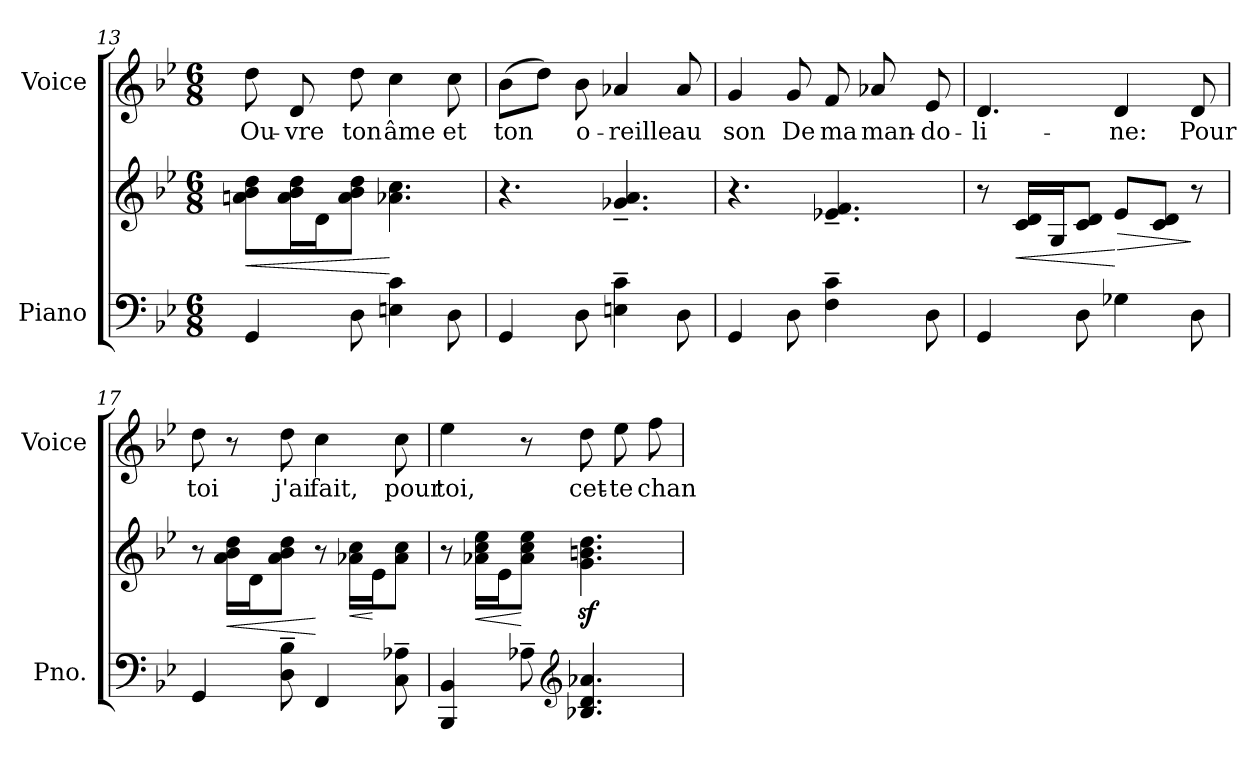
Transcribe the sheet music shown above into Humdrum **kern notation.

**kern	**kern	**dynam	**kern	**text
*part2	*part2	*part2	*part1	*part1
*staff3	*staff2	*staff2/3	*staff1	*staff1
*I"Piano	*	*	*I"Voice	*
*I'Pno.	*	*	*I'Voice	*
!!LO:LB:g=z
*clefF4	*clefG2	*	*clefG2	*
*k[b-e-]	*k[b-e-]	*	*k[b-e-]	*
*g:	*g:	*	*g:	*
*M6/8	*M6/8	*	*M6/8	*
=13	=13	=13	=13	=13
!	!	!LO:HP:b	!	!
!	!	!	!	!LO:LY:b:color=#000000
4GGi/	8ani\ 8b-i 8ddiL	<	8ddi\	Ou-
!	!	!	!	!LO:LY:b:color=#000000
.	16ai\ 16b-i 16ddiL	.	8di/	-vre
.	16di\J	.	.	.
!	!	!	!	!LO:LY:b:color=#000000
8Di\	8ai\ 8b-i 8ddiJ	.	8ddi\	ton
!	!	!	!	!LO:LY:b:color=#000000
4Eni\ 4ci	4.a-Xi\ 4.cci	[	4cci\	âme
!	!	!	!	!LO:LY:b:color=#000000
8Di\	.	.	8cci\	et
=14	=14	=14	=14	=14
!	!	!	!	!LO:LY:b:color=#000000
4GGi/	4.r	.	(8b-i\L	ton
.	.	.	8ddi\J)	.
!	!	!	!	!LO:LY:b:color=#000000
8Di\	.	.	8b-i\	o-
!	!	!	!	!LO:LY:b:color=#000000
4Eni\~ 4ci~	4.g-Xi/~ 4.ai~	.	4a-Xi/	-reille
!	!	!	!	!LO:LY:b:color=#000000
8Di\	.	.	8a-i/	au
=15	=15	=15	=15	=15
!	!	!	!	!LO:LY:b:color=#000000
4GGi/	4.r	.	4gi/	son
!	!	!	!	!LO:LY:b:color=#000000
8Di\	.	.	8gi/	De
!	!	!	!	!LO:LY:b:color=#000000
4Fi\~ 4ci~	4.e-Xi/~ 4.fi~	.	8fi/	ma
!	!	!	!	!LO:LY:b:color=#000000
.	.	.	8a-Xi/	man-
!	!	!	!	!LO:LY:b:color=#000000
8Di\	.	.	8e-i/	-do-
!!LO:LB:g=z
=16	=16	=16	=16	=16
!	!	!	!	!LO:LY:b:color=#000000
4GGi/	8r	.	4.di/	-li-
!	!	!LO:HP:b	!	!
.	16ci/ 16diLL	<	.	.
.	16Gi/J	.	.	.
8Di\	8ci/ 8diJ	.	.	.
!	!	!LO:HP:n=1:b	!	!
!	!	!	!	!LO:LY:b:color=#000000
4G-Xi\	8e-i/L	[ >	4di/	-ne:
.	8ci/ 8diJ	.	.	.
!	!	!	!	!LO:LY:b:color=#000000
8Di\	8r	]	8di/	Pour
=17	=17	=17	=17	=17
!	!	!	!	!LO:LY:b:color=#000000
4GGi/	8r	.	8ddi\	toi
!	!	!LO:HP:b	!	!
.	16ai\ 16b-i 16ddiLL	<	8r	.
.	16di\J	.	.	.
!	!	!	!	!LO:LY:b:color=#000000
8Di\~ 8B-i~	8ai\ 8b-i 8ddiJ	.	8ddi\	j'ai
!	!	!	!	!LO:LY:b:color=#000000
4FFi/	8r	[	4cci\	fait,
!	!	!LO:HP:b	!	!
.	16a-Xi\ 16cciLL	<	.	.
.	16e-i\J	[	.	.
!	!	!	!	!LO:LY:b:color=#000000
8Ci\~ 8A-Xi~	8a-i\ 8cciJ	.	8cci\	pour
=18	=18	=18	=18	=18
!	!	!	!	!LO:LY:b:color=#000000
4BBB-i/ 4BB-i	8r	.	4ee-i\	toi,
!	!	!LO:HP:b	!	!
.	16a-Xi\ 16cci 16ee-iLL	<	.	.
.	16e-i\J	.	.	.
8A-X~i\	8a-i\ 8cci 8ee-iJ	[	8r	.
*clefG2	*	*	*	*
!	!	!	!	!LO:LY:b:color=#000000
4.B-Xi/ 4.di 4.a-Xi	4.gi\z 4.bniz 4.ddiz	.	8ddi\	cet-
!	!	!	!	!LO:LY:b:color=#000000
.	.	.	8ee-i\	-te
!	!	!	!	!LO:LY:b:color=#000000
.	.	.	8ffi\	chan-
=	=	=	=	=
*-	*-	*-	*-	*-
